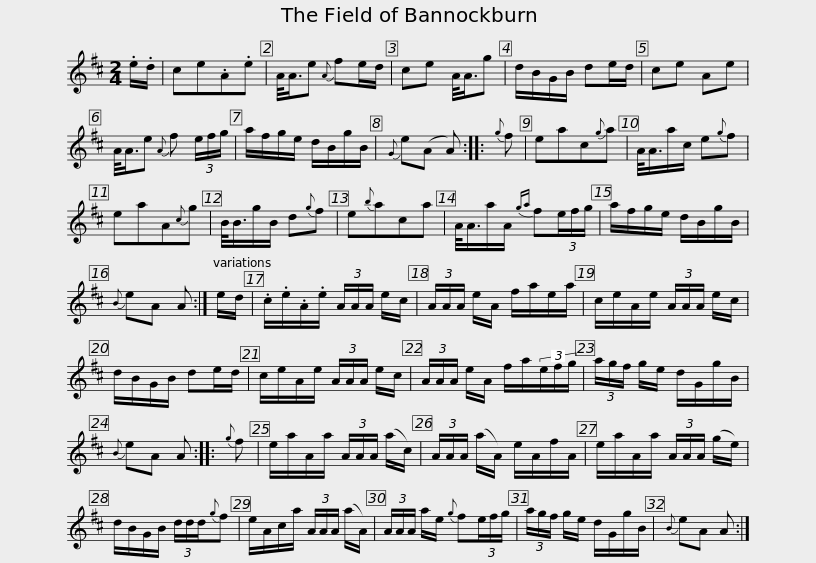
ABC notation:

X:1
L:1/8
M:2/4
I:linebreak $
K:D
V:1 treble
V:1
 .e/.d/ | ce.A.e | A/<A/e{A} fe/d/ | ce A/<A/g | d/B/G/B/ de/d/ | %5
 ce Ae | A/<A/e{A} f (3e/f/g/ | a/f/g/e/ d/B/g/B/ |${G} e(A A) ::{g} f | %10
 eac{g}a | A/<A/a/c/ e{g}f | eaA{c}g | B/<B/g/B/ d{g}f | e{b}aca |$ %15
 A/<A/a/A/{ga} f(3e/f/g/ | a/f/g/e/ d/B/g/B/ |{B} eA A :| e/d/ | .c/.e/.A/.e/ (3A/A/A/ e/c/ | %20
 (3A/A/A/ e/A/ f/a/e/a/ |$ c/e/A/e/ (3A/A/A/ e/c/ | d/B/G/B/ de/d/ | c/e/A/e/ (3A/A/A/ e/c/ | (3A/A/A/ e/A/ f/a/(3e/f/g/ | %25
 (3a/g/f/ g/e/ d/G/g/B/ |{B} eA A ::${g} f | e/a/A/a/ (3A/A/A/ (a/c/) | (3A/A/A/ (a/A/) e/A/f/A/ | %30
 e/a/A/a/ (3A/A/A/ (g/e/) | d/B/G/B/ (3d/d/d/{g}f | e/A/c/a/ (3A/A/A/ (a/A/) |$ (3A/A/A/ a/e/{g} f(3e/f/g/ | (3a/g/f/ g/e/ d/G/g/B/ | %35
{B} eA A :| %36
